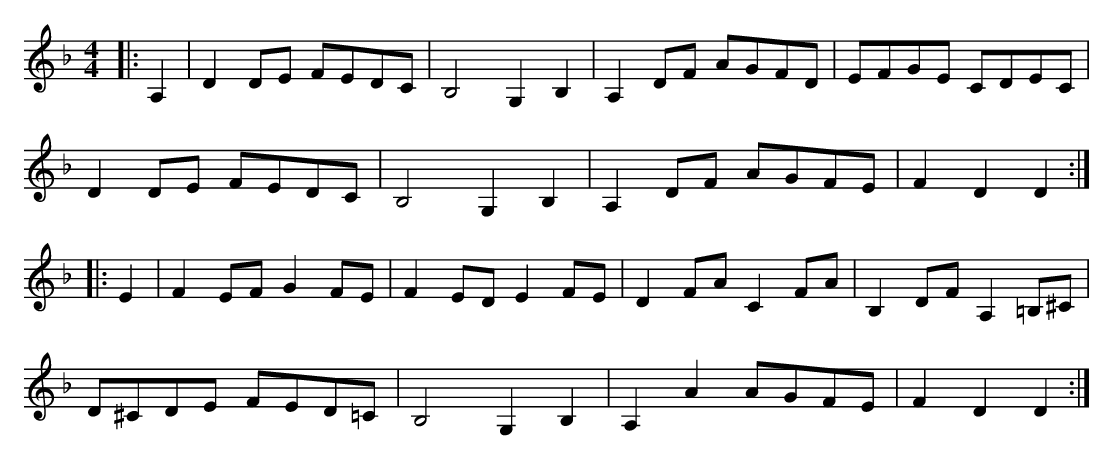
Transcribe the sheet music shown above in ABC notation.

X:1
M:4/4
K:Dmin
|:A,2|D2DE FEDC|B,4 G,2B,2|A,2DF AGFD|EFGE CDEC|
D2DE FEDC|B,4 G,2B,2|A,2DF AGFE|F2D2 D2:|
|:E2|F2EF G2FE|F2ED E2FE|D2FA C2FA|B,2DF A,2=B,^C|
D^CDE FED=C|B,4 G,2B,2|A,2A2 AGFE|F2D2 D2:|
